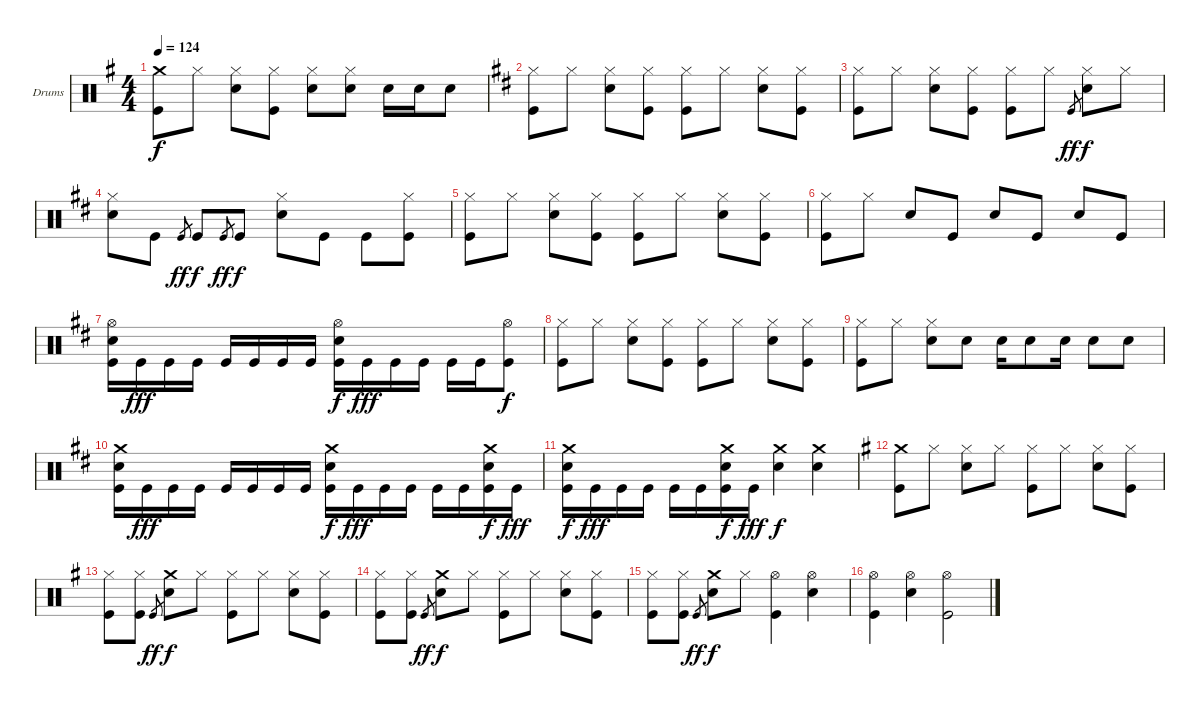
\bracketExtendMode groupsimilarinstruments
\firstSystemTrackNameOrientation horizontal
\otherSystemsTrackNameOrientation horizontal
\track ("Drumkit" "Drums") {instrument percussion}
\staff {score}
\articulation defaults
\ts (4 4)
\tempo 124
\clef neutral
\scale
1.04288
\ks g
("Crash medium (hit)" "Kick (hit)").8{dy f} "Hi-Hat (closed)".8 ("Hi-Hat (closed)" "Snare (hit) 2").8 ("Hi-Hat (closed)" "Kick (hit)").8 ("Hi-Hat (closed)" "Snare (hit) 2").8 ("Hi-Hat (closed)" "Snare (hit) 2").8 "Snare (hit) 2".16 "Snare (hit) 2".16 "Snare (hit) 2".8 |
\scale
0.957125
\ks d
("Hi-Hat (closed)" "Kick (hit)").8 "Hi-Hat (closed)".8 ("Hi-Hat (closed)" "Snare (hit) 2").8 ("Hi-Hat (closed)" "Kick (hit)").8 ("Hi-Hat (closed)" "Kick (hit)").8 "Hi-Hat (closed)".8 ("Hi-Hat (closed)" "Snare (hit) 2").8 ("Hi-Hat (closed)" "Kick (hit)").8 |
\scale
1.05044 ("Hi-Hat (closed)" "Kick (hit)").8 "Hi-Hat (closed)".8 ("Hi-Hat (closed)" "Snare (hit) 2").8 ("Hi-Hat (closed)" "Kick (hit)").8 ("Hi-Hat (closed)" "Kick (hit)").8 "Hi-Hat (closed)".8 "Kick (hit)".8{gr dy ff} ("Hi-Hat (closed)" "Snare (hit) 2").8{dy f} "Hi-Hat (closed)".8 |
\scale
0.949559 ("Hi-Hat (closed)" "Snare (hit) 2").8 "Kick (hit)".8 "Kick (hit)".8{gr dy ff} "Kick (hit)".8{dy f} "Kick (hit)".8{gr dy ff} "Kick (hit)".8{dy f} ("Hi-Hat (closed)" "Snare (hit) 2").8 "Kick (hit)".8 "Kick (hit)".8 ("Hi-Hat (closed)" "Kick (hit)").8 |
\scale
1.05044 ("Hi-Hat (closed)" "Kick (hit)").8 "Hi-Hat (closed)".8 ("Hi-Hat (closed)" "Snare (hit) 2").8 ("Hi-Hat (closed)" "Kick (hit)").8 ("Hi-Hat (closed)" "Kick (hit)").8 "Hi-Hat (closed)".8 ("Hi-Hat (closed)" "Snare (hit) 2").8 ("Hi-Hat (closed)" "Kick (hit)").8 |
\scale
0.949559 ("Hi-Hat (closed)" "Kick (hit)").8 "Hi-Hat (closed)".8 "Snare (hit) 2".8 "Kick (hit)".8 "Snare (hit) 2".8 "Kick (hit)".8 "Snare (hit) 2".8 "Kick (hit)".8 |
\scale
1.05044 ("Hi-Hat (open)" "Kick (hit)" "Snare (hit) 2").16 "Kick (hit)".16{dy fff} "Kick (hit)".16 "Kick (hit)".16 "Kick (hit)".16 "Kick (hit)".16 "Kick (hit)".16 "Kick (hit)".16 ("Hi-Hat (open)" "Kick (hit)" "Snare (hit) 2").16{dy f} "Kick (hit)".16{dy fff} "Kick (hit)".16 "Kick (hit)".16 "Kick (hit)".16 "Kick (hit)".16 ("Hi-Hat (open)" "Kick (hit)").8{dy f} |
\scale
0.949559 ("Hi-Hat (closed)" "Kick (hit)").8 "Hi-Hat (closed)".8 ("Hi-Hat (closed)" "Snare (hit) 2").8 ("Hi-Hat (closed)" "Kick (hit)").8 ("Hi-Hat (closed)" "Kick (hit)").8 "Hi-Hat (closed)".8 ("Hi-Hat (closed)" "Snare (hit) 2").8 ("Hi-Hat (closed)" "Kick (hit)").8 |
\scale
1.05044 ("Hi-Hat (closed)" "Kick (hit)").8 "Hi-Hat (closed)".8 ("Hi-Hat (closed)" "Snare (hit) 2").8 "Snare (hit) 2".8 "Snare (hit) 2".16 "Snare (hit) 2".8 "Snare (hit) 2".16 "Snare (hit) 2".8 "Snare (hit) 2".8 |
\scale
0.949559 ("Crash medium (hit)" "Kick (hit)" "Snare (hit) 2").16 "Kick (hit)".16{dy fff} "Kick (hit)".16 "Kick (hit)".16 "Kick (hit)".16 "Kick (hit)".16 "Kick (hit)".16 "Kick (hit)".16 ("Crash medium (hit)" "Kick (hit)" "Snare (hit) 2").16{dy f} "Kick (hit)".16{dy fff} "Kick (hit)".16 "Kick (hit)".16 "Kick (hit)".16 "Kick (hit)".16 ("Crash medium (hit)" "Kick (hit)" "Snare (hit) 2").16{dy f} "Kick (hit)".16{dy fff} |
\scale
1.05044 ("Crash medium (hit)" "Kick (hit)" "Snare (hit) 2").16{dy f} "Kick (hit)".16{dy fff} "Kick (hit)".16 "Kick (hit)".16 "Kick (hit)".16 "Kick (hit)".16 ("Crash medium (hit)" "Kick (hit)" "Snare (hit) 2").16{dy f} "Kick (hit)".16{dy fff} ("Crash medium (hit)" "Snare (hit) 2").4{dy f} ("Crash medium (hit)" "Snare (hit) 2").4 |
\scale
0.949559
\ks g
("Crash medium (hit)" "Kick (hit)").8 "Hi-Hat (closed)".8 ("Hi-Hat (closed)" "Snare (hit) 2").8 "Hi-Hat (closed)".8 ("Hi-Hat (closed)" "Kick (hit)").8 "Hi-Hat (closed)".8 ("Hi-Hat (closed)" "Snare (hit) 2").8 ("Hi-Hat (closed)" "Kick (hit)").8 |
\scale
1.04288 ("Hi-Hat (closed)" "Kick (hit)").8 ("Hi-Hat (closed)" "Kick (hit)").8 "Kick (hit)".8{gr dy ff} ("Crash medium (hit)" "Snare (hit) 2").8{dy f} "Hi-Hat (closed)".8 ("Hi-Hat (closed)" "Kick (hit)").8 "Hi-Hat (closed)".8 ("Hi-Hat (closed)" "Snare (hit) 2").8 ("Hi-Hat (closed)" "Kick (hit)").8 |
\scale
0.957125 ("Hi-Hat (closed)" "Kick (hit)").8 ("Hi-Hat (closed)" "Kick (hit)").8 "Kick (hit)".8{gr dy ff} ("Crash medium (hit)" "Snare (hit) 2").8{dy f} "Hi-Hat (closed)".8 ("Hi-Hat (closed)" "Kick (hit)").8 "Hi-Hat (closed)".8 ("Hi-Hat (closed)" "Snare (hit) 2").8 ("Hi-Hat (closed)" "Kick (hit)").8 |
\scale
1.04288 ("Hi-Hat (closed)" "Kick (hit)").8 ("Hi-Hat (closed)" "Kick (hit)").8 "Kick (hit)".8{gr dy ff} ("Crash medium (hit)" "Snare (hit) 2").8{dy f} "Hi-Hat (closed)".8 ("Hi-Hat (open)" "Kick (hit)").4 ("Hi-Hat (open)" "Snare (hit) 2").4 |
\scale
0.957125 ("Hi-Hat (open)" "Kick (hit)").4 ("Hi-Hat (open)" "Snare (hit) 2").4 ("Hi-Hat (open)" "Kick (hit)").2
